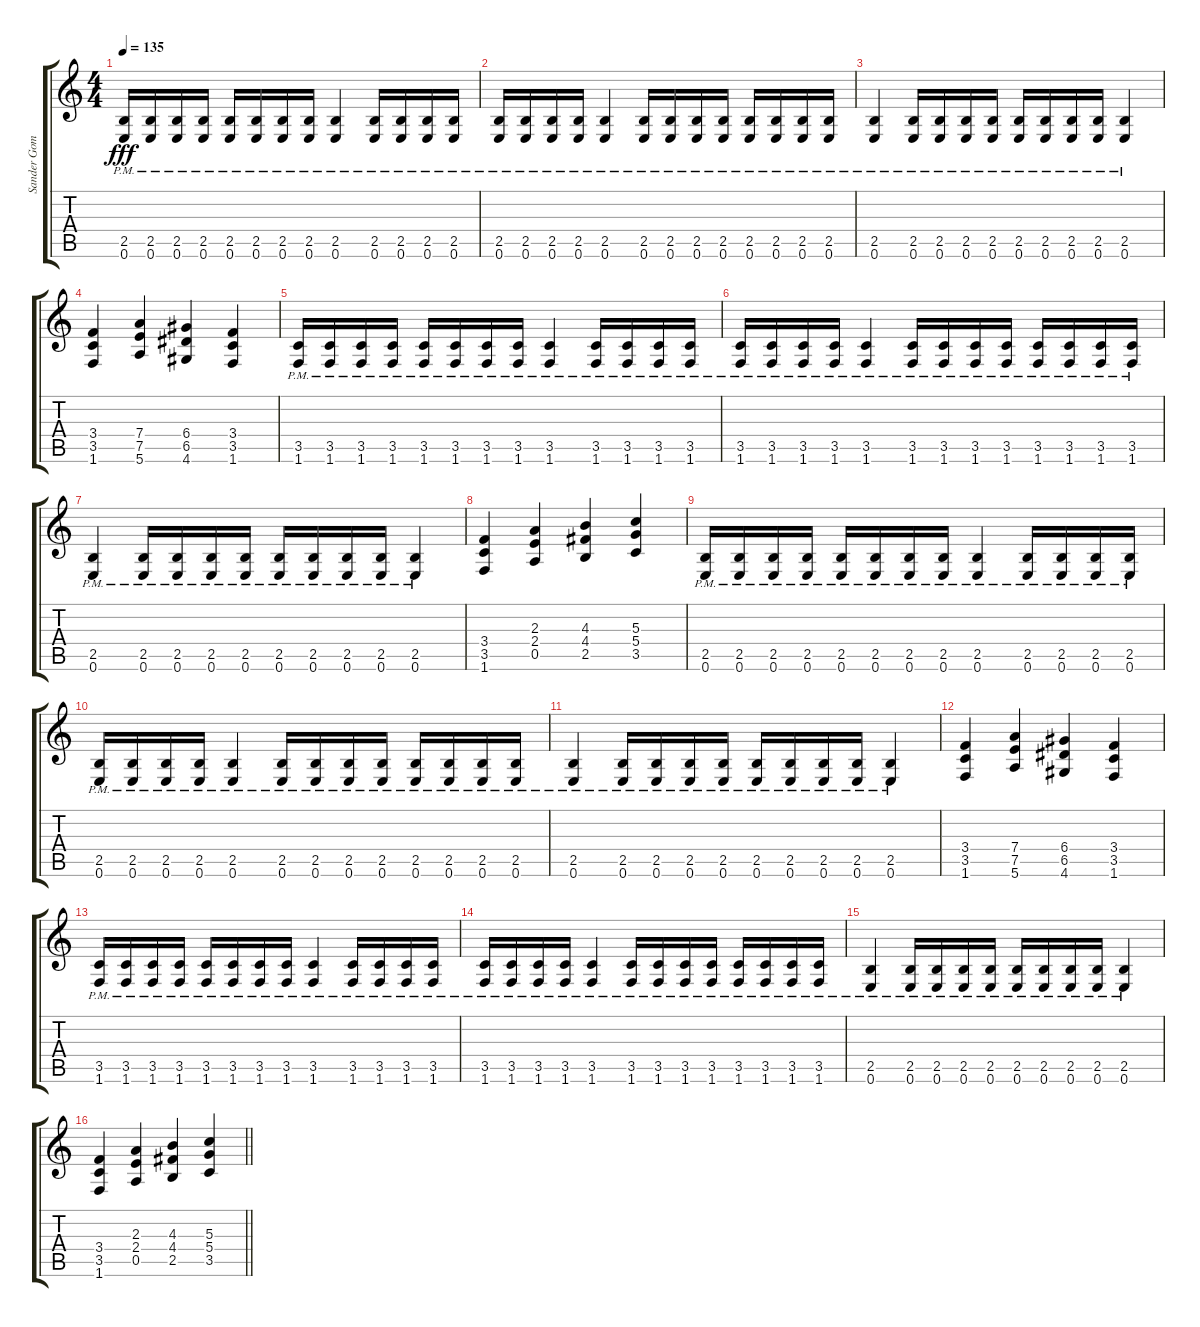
\track ("Sander Gommans" "Sander Gom") {instrument distortionguitar}
\staff {score tabs}
\tuning (E4 B3 G3 D3 A2 E2) {hide}
\ts (4 4)
\tempo 135
\clef g2
\ks c
(2.5{pm} 0.6{pm}).16{dy fff instrument distortionguitar} (2.5{pm} 0.6{pm}).16 (2.5{pm} 0.6{pm}).16 (2.5{pm} 0.6{pm}).16 (2.5{pm} 0.6{pm}).16 (2.5{pm} 0.6{pm}).16 (2.5{pm} 0.6{pm}).16 (2.5{pm} 0.6{pm}).16 (2.5{pm} 0.6{pm}).4 (2.5{pm} 0.6{pm}).16 (2.5{pm} 0.6{pm}).16 (2.5{pm} 0.6{pm}).16 (2.5{pm} 0.6{pm}).16 |
(2.5{pm} 0.6{pm}).16 (2.5{pm} 0.6{pm}).16 (2.5{pm} 0.6{pm}).16 (2.5{pm} 0.6{pm}).16 (2.5{pm} 0.6{pm}).4 (2.5{pm} 0.6{pm}).16 (2.5{pm} 0.6{pm}).16 (2.5{pm} 0.6{pm}).16 (2.5{pm} 0.6{pm}).16 (2.5{pm} 0.6{pm}).16 (2.5{pm} 0.6{pm}).16 (2.5{pm} 0.6{pm}).16 (2.5{pm} 0.6{pm}).16 |
(2.5{pm} 0.6{pm}).4 (2.5{pm} 0.6{pm}).16 (2.5{pm} 0.6{pm}).16 (2.5{pm} 0.6{pm}).16 (2.5{pm} 0.6{pm}).16 (2.5{pm} 0.6{pm}).16 (2.5{pm} 0.6{pm}).16 (2.5{pm} 0.6{pm}).16 (2.5{pm} 0.6{pm}).16 (2.5{pm} 0.6{pm}).4 |
(3.4 3.5 1.6).4 (7.4 7.5 5.6).4 (6.4 6.5 4.6).4 (3.4 3.5 1.6).4 |
(3.5{pm} 1.6{pm}).16 (3.5{pm} 1.6{pm}).16 (3.5{pm} 1.6{pm}).16 (3.5{pm} 1.6{pm}).16 (3.5{pm} 1.6{pm}).16 (3.5{pm} 1.6{pm}).16 (3.5{pm} 1.6{pm}).16 (3.5{pm} 1.6{pm}).16 (3.5{pm} 1.6{pm}).4 (3.5{pm} 1.6{pm}).16 (3.5{pm} 1.6{pm}).16 (3.5{pm} 1.6{pm}).16 (3.5{pm} 1.6{pm}).16 |
(3.5{pm} 1.6{pm}).16 (3.5{pm} 1.6{pm}).16 (3.5{pm} 1.6{pm}).16 (3.5{pm} 1.6{pm}).16 (3.5{pm} 1.6{pm}).4 (3.5{pm} 1.6{pm}).16 (3.5{pm} 1.6{pm}).16 (3.5{pm} 1.6{pm}).16 (3.5{pm} 1.6{pm}).16 (3.5{pm} 1.6{pm}).16 (3.5{pm} 1.6{pm}).16 (3.5{pm} 1.6{pm}).16 (3.5{pm} 1.6{pm}).16 |
(2.5{pm} 0.6{pm}).4 (2.5{pm} 0.6{pm}).16 (2.5{pm} 0.6{pm}).16 (2.5{pm} 0.6{pm}).16 (2.5{pm} 0.6{pm}).16 (2.5{pm} 0.6{pm}).16 (2.5{pm} 0.6{pm}).16 (2.5{pm} 0.6{pm}).16 (2.5{pm} 0.6{pm}).16 (2.5{pm} 0.6{pm}).4 |
(3.4 3.5 1.6).4 (2.3 2.4 0.5).4 (4.3 4.4 2.5).4 (5.3 5.4 3.5).4 |
(2.5{pm} 0.6{pm}).16 (2.5{pm} 0.6{pm}).16 (2.5{pm} 0.6{pm}).16 (2.5{pm} 0.6{pm}).16 (2.5{pm} 0.6{pm}).16 (2.5{pm} 0.6{pm}).16 (2.5{pm} 0.6{pm}).16 (2.5{pm} 0.6{pm}).16 (2.5{pm} 0.6{pm}).4 (2.5{pm} 0.6{pm}).16 (2.5{pm} 0.6{pm}).16 (2.5{pm} 0.6{pm}).16 (2.5{pm} 0.6{pm}).16 |
(2.5{pm} 0.6{pm}).16 (2.5{pm} 0.6{pm}).16 (2.5{pm} 0.6{pm}).16 (2.5{pm} 0.6{pm}).16 (2.5{pm} 0.6{pm}).4 (2.5{pm} 0.6{pm}).16 (2.5{pm} 0.6{pm}).16 (2.5{pm} 0.6{pm}).16 (2.5{pm} 0.6{pm}).16 (2.5{pm} 0.6{pm}).16 (2.5{pm} 0.6{pm}).16 (2.5{pm} 0.6{pm}).16 (2.5{pm} 0.6{pm}).16 |
(2.5{pm} 0.6{pm}).4 (2.5{pm} 0.6{pm}).16 (2.5{pm} 0.6{pm}).16 (2.5{pm} 0.6{pm}).16 (2.5{pm} 0.6{pm}).16 (2.5{pm} 0.6{pm}).16 (2.5{pm} 0.6{pm}).16 (2.5{pm} 0.6{pm}).16 (2.5{pm} 0.6{pm}).16 (2.5{pm} 0.6{pm}).4 |
(3.4 3.5 1.6).4 (7.4 7.5 5.6).4 (6.4 6.5 4.6).4 (3.4 3.5 1.6).4 |
(3.5{pm} 1.6{pm}).16 (3.5{pm} 1.6{pm}).16 (3.5{pm} 1.6{pm}).16 (3.5{pm} 1.6{pm}).16 (3.5{pm} 1.6{pm}).16 (3.5{pm} 1.6{pm}).16 (3.5{pm} 1.6{pm}).16 (3.5{pm} 1.6{pm}).16 (3.5{pm} 1.6{pm}).4 (3.5{pm} 1.6{pm}).16 (3.5{pm} 1.6{pm}).16 (3.5{pm} 1.6{pm}).16 (3.5{pm} 1.6{pm}).16 |
(3.5{pm} 1.6{pm}).16 (3.5{pm} 1.6{pm}).16 (3.5{pm} 1.6{pm}).16 (3.5{pm} 1.6{pm}).16 (3.5{pm} 1.6{pm}).4 (3.5{pm} 1.6{pm}).16 (3.5{pm} 1.6{pm}).16 (3.5{pm} 1.6{pm}).16 (3.5{pm} 1.6{pm}).16 (3.5{pm} 1.6{pm}).16 (3.5{pm} 1.6{pm}).16 (3.5{pm} 1.6{pm}).16 (3.5{pm} 1.6{pm}).16 |
(2.5{pm} 0.6{pm}).4 (2.5{pm} 0.6{pm}).16 (2.5{pm} 0.6{pm}).16 (2.5{pm} 0.6{pm}).16 (2.5{pm} 0.6{pm}).16 (2.5{pm} 0.6{pm}).16 (2.5{pm} 0.6{pm}).16 (2.5{pm} 0.6{pm}).16 (2.5{pm} 0.6{pm}).16 (2.5{pm} 0.6{pm}).4 |
\barLineRight lightlight
(3.4 3.5 1.6).4 (2.3 2.4 0.5).4 (4.3 4.4 2.5).4 (5.3 5.4 3.5).4
